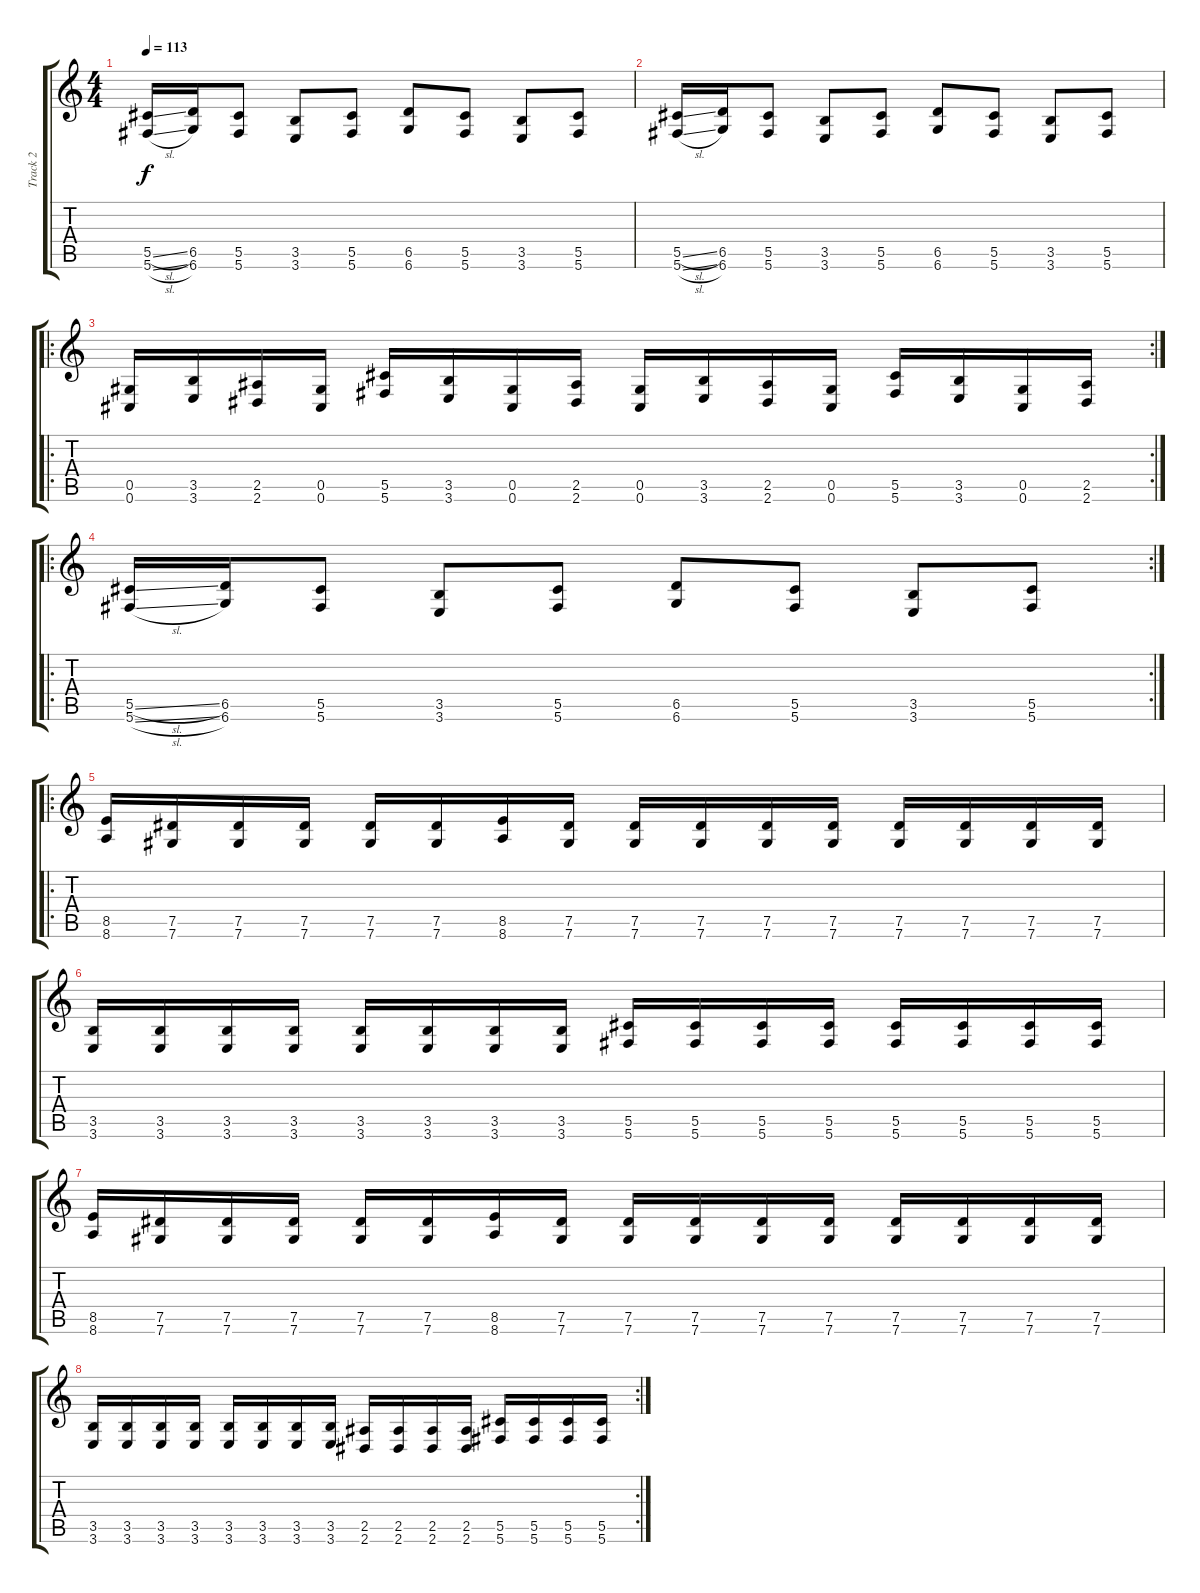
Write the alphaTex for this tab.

\track ("Track 2" "Track 2") {instrument distortionguitar}
\staff {score tabs}
\tuning (Eb4 Bb3 Gb3 Db3 Ab2 Db2) {hide}
\ts (4 4)
\tempo 113
\clef g2
\ks c
(5.5{sl} 5.6{sl}).16{dy f} (6.5 6.6).16 (5.5 5.6).8 (3.5 3.6).8 (5.5 5.6).8 (6.5 6.6).8 (5.5 5.6).8 (3.5 3.6).8 (5.5 5.6).8 |
(5.5{sl} 5.6{sl}).16 (6.5 6.6).16 (5.5 5.6).8 (3.5 3.6).8 (5.5 5.6).8 (6.5 6.6).8 (5.5 5.6).8 (3.5 3.6).8 (5.5 5.6).8 |
\ro
\rc 2
(0.5 0.6).16 (3.5 3.6).16 (2.5 2.6).16 (0.5 0.6).16 (5.5 5.6).16 (3.5 3.6).16 (0.5 0.6).16 (2.5 2.6).16 (0.5 0.6).16 (3.5 3.6).16 (2.5 2.6).16 (0.5 0.6).16 (5.5 5.6).16 (3.5 3.6).16 (0.5 0.6).16 (2.5 2.6).16 |
\ro
\rc 2
(5.5{sl} 5.6{sl}).16 (6.5 6.6).16 (5.5 5.6).8 (3.5 3.6).8 (5.5 5.6).8 (6.5 6.6).8 (5.5 5.6).8 (3.5 3.6).8 (5.5 5.6).8 |
\ro
(8.5 8.6).16 (7.5 7.6).16 (7.5 7.6).16 (7.5 7.6).16 (7.5 7.6).16 (7.5 7.6).16 (8.5 8.6).16 (7.5 7.6).16 (7.5 7.6).16 (7.5 7.6).16 (7.5 7.6).16 (7.5 7.6).16 (7.5 7.6).16 (7.5 7.6).16 (7.5 7.6).16 (7.5 7.6).16 |
(3.5 3.6).16 (3.5 3.6).16 (3.5 3.6).16 (3.5 3.6).16 (3.5 3.6).16 (3.5 3.6).16 (3.5 3.6).16 (3.5 3.6).16 (5.5 5.6).16 (5.5 5.6).16 (5.5 5.6).16 (5.5 5.6).16 (5.5 5.6).16 (5.5 5.6).16 (5.5 5.6).16 (5.5 5.6).16 |
(8.5 8.6).16 (7.5 7.6).16 (7.5 7.6).16 (7.5 7.6).16 (7.5 7.6).16 (7.5 7.6).16 (8.5 8.6).16 (7.5 7.6).16 (7.5 7.6).16 (7.5 7.6).16 (7.5 7.6).16 (7.5 7.6).16 (7.5 7.6).16 (7.5 7.6).16 (7.5 7.6).16 (7.5 7.6).16 |
\rc 2
(3.5 3.6).16 (3.5 3.6).16 (3.5 3.6).16 (3.5 3.6).16 (3.5 3.6).16 (3.5 3.6).16 (3.5 3.6).16 (3.5 3.6).16 (2.5 2.6).16 (2.5 2.6).16 (2.5 2.6).16 (2.5 2.6).16 (5.5 5.6).16 (5.5 5.6).16 (5.5 5.6).16 (5.5 5.6).16
